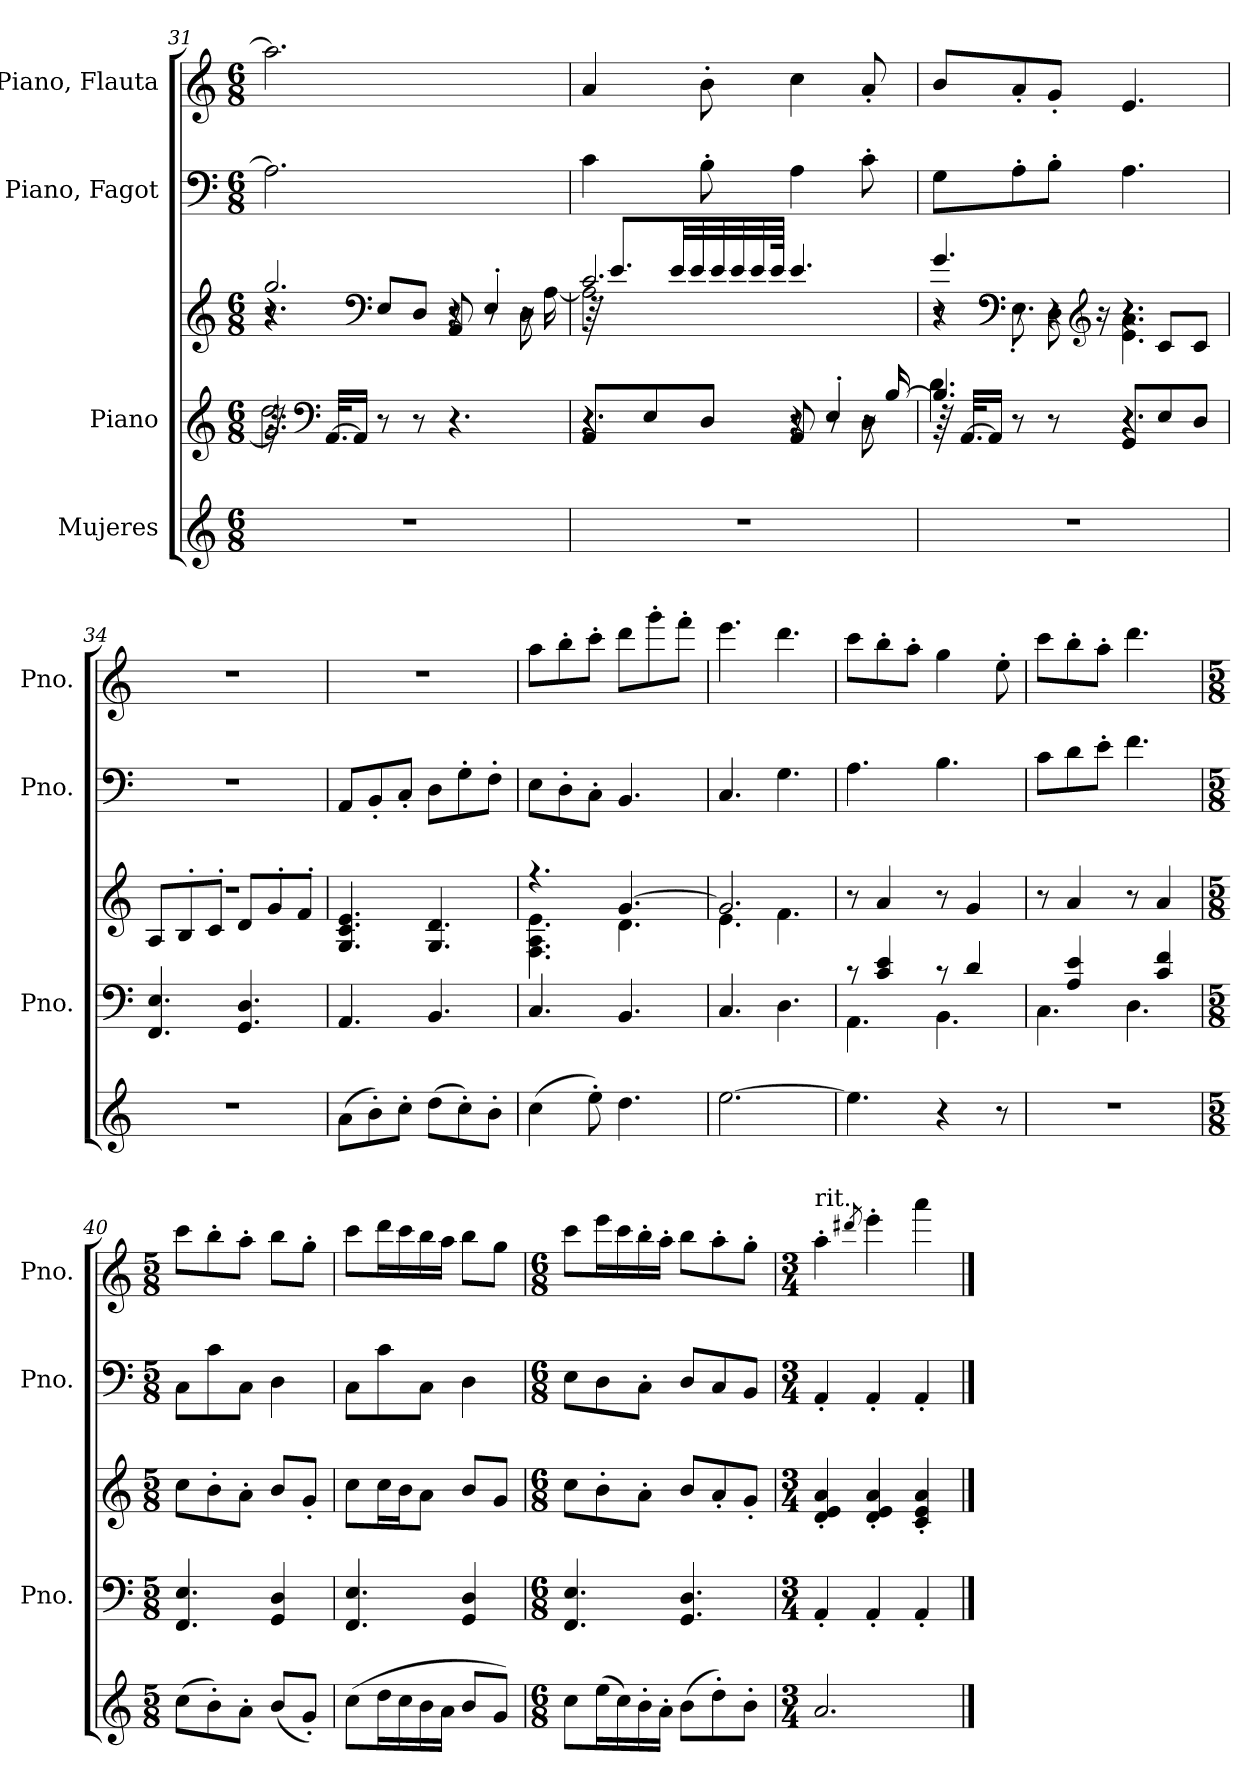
**kern	**kern	**kern	**kern	**kern
*part4	*part3	*part3	*part2	*part1
*staff5	*staff4	*staff3	*staff2	*staff1
*I"Mujeres	*I"Piano	*	*I"Piano, Fagot	*I"Piano, Flauta
*	*I'Pno.	*	*I'Pno.	*I'Pno.
*clefG2	*clefG2	*clefG2	*clefF4	*clefG2
*k[]	*k[]	*k[]	*k[]	*k[]
*M6/8	*M6/8	*M6/8	*M6/8	*M6/8
=31	=31	=31	=31	=31
*	*^	*^	*	*
*	*	*^	*	*^	*	*
*	*	*	*	*	*	*^	*	*
2.r	2.g/]	2.dd\	64r	2.gg/	4.r	8r	4.r	2.A\]	2.aa\]
*	*clefF4	*	*	*	*	*	*	*	*
.	.	.	[32.AA/KLL	.	.	.	.	.	.
.	.	.	16AA/JJ]	.	.	.	.	.	.
*	*	*	*	*clefF4	*	*	*	*	*
.	.	.	8r	.	.	8E/L	.	.	.
.	.	.	8r	.	.	8D/J	.	.	.
.	.	.	4.r	.	8r	8AA/	4r	.	.
.	.	.	.	.	8r	4E'/	.	.	.
.	.	.	.	.	16r	.	8D\	.	.
.	.	.	.	.	[16A\	.	.	.	.
*	*	*	*	*	*	*v	*v	*	*
=32	=32	=32	=32	=32	=32	=32	=32	=32
2.r	4.r	4.r	8AA/L	2.c/	2.A\]	64r	4c\	4a/
.	.	.	.	.	.	8.e/L	.	.
.	.	.	8E/	.	.	.	.	.
.	.	.	.	.	.	32e/LL	.	.
.	.	.	.	.	.	32e/	.	.
.	.	.	8D/J	.	.	.	8B'\	8b'\
.	.	.	.	.	.	32e/	.	.
.	.	.	.	.	.	32e/	.	.
.	.	.	.	.	.	32e/	.	.
.	.	.	.	.	.	64e/JJJk	.	.
.	8r	4r	8AA/	.	.	4.e/	4A\	4cc\
.	8r	.	4E'/	.	.	.	.	.
.	16r	8D\	.	.	.	.	8c'\	8a'/
.	[16B/	.	.	.	.	.	.	.
=33	=33	=33	=33	=33	=33	=33	=33	=33
*	*	*	*	*	*	*^	*	*
2.r	4.B/]	4.d\	64r	4.g/	8r	8r	4r	8G\L	8b/L
.	.	.	[32.AA/KLL	.	.	.	.	.	.
.	.	.	16AA/JJ]	.	.	.	.	.	.
*	*	*	*	*clefF4	*	*	*	*	*
.	.	.	8r	.	8.E'\	8r	.	8A'\	8a'/
.	.	.	8r	.	.	4r	8D\	8B'\J	8g'/J
*	*	*	*	*clefG2	*	*	*	*	*
.	.	.	.	.	16r	.	.	.	.
.	4.r	4.r	8GG/L	4.r	4.e\ 4.a\	.	4.r	4.A\	4.e/
.	.	.	8E/	.	.	8c/L	.	.	.
.	.	.	8D/J	.	.	8c/J	.	.	.
*	*v	*v	*v	*	*	*	*	*	*
*	*	*	*	*v	*v	*	*
!!LO:LB:g=z
=34	=34	=34	=34	=34	=34	=34
2.r	4.FF/ 4.E/	8A/L	2.r	2.r	2.r	2.r
.	.	8B'/	.	.	.	.
.	.	8c'/J	.	.	.	.
.	4.GG/ 4.D/	8d/L	.	.	.	.
.	.	8g'/	.	.	.	.
.	.	8f'/J	.	.	.	.
*	*	*v	*v	*v	*	*
=35	=35	=35	=35	=35
(>8a\L	4.AA/	4.G/ 4.c/ 4.e/	8AA/L	2.r
8b'\)	.	.	8BB'/	.
8cc'\J	.	.	8C'/J	.
(>8dd\L	4.BB/	4.G/ 4.d/	8D\L	.
8cc'\)	.	.	8G'\	.
8b'\J	.	.	8F'\J	.
=36	=36	=36	=36	=36
*	*	*^	*	*
(>4cc\	4.C/	4.r	4.F\ 4.A\ 4.e\	8E\L	8aa\L
.	.	.	.	8D'\	8bb'\
8ee'\)	.	.	.	8C'\J	8ccc'\J
4.dd\	4.BB/	[4.g/	4.d\	4.BB/	8ddd\L
.	.	.	.	.	8ggg'\
.	.	.	.	.	8fff'\J
=37	=37	=37	=37	=37	=37
[2.ee\	4.C/	2.g/]	4.e\	4.C/	4.eee\
.	4.D\	.	4.f\	4.G\	4.ddd\
*	*	*v	*v	*	*
=38	=38	=38	=38	=38
*	*^	*	*	*
4.ee\]	4.AA\	8rc	8r	4.A\	8ccc\L
.	.	4c/ 4e/	4a/	.	8bb'\
.	.	.	.	.	8aa'\J
4r	4.BB\	8rc	8r	4.B\	4gg\
.	.	4d/	4g/	.	.
8r	.	.	.	.	8ee'\
=39	=39	=39	=39	=39	=39
2.r	4.C\	8ryy	8r	8c\L	8ccc\L
.	.	4A/ 4e/	4a/	8d\	8bb'\
.	.	.	.	8e'\J	8aa'\J
.	4.D\	8ryy	8r	4.f\	4.ddd\
.	.	4c/ 4f/	4a/	.	.
*	*v	*v	*	*	*
!!LO:PB:g=z
=40	=40	=40	=40	=40
*M5/8	*M5/8	*M5/8	*M5/8	*M5/8
(>8cc\L	4.FF/ 4.E/	8cc\L	8C\L	8ccc\L
8b'\)	.	8b'\	8c\	8bb'\
8a'\J	.	8a'\J	8C\J	8aa'\J
(<8b/L	4GG/ 4D/	8b/L	4D\	8bb\L
8g'/J)	.	8g'/J	.	8gg'\J
=41	=41	=41	=41	=41
(>8cc\L	4.FF/ 4.E/	8cc\L	8C\L	8ccc\L
16dd\L	.	16cc\L	8c\	16ddd\L
16cc\	.	16b\J	.	16ccc\
16b\	.	8a\J	8C\J	16bb\
16a\JJ	.	.	.	16aa\JJ
8b/L	4GG/ 4D/	8b/L	4D\	8bb\L
8g/J)	.	8g/J	.	8gg\J
=42	=42	=42	=42	=42
*M6/8	*M6/8	*M6/8	*M6/8	*M6/8
8cc\L	4.FF/ 4.E/	8cc\L	8E\L	8ccc\L
(>16ee\L	.	8b'\	8D\	16eee\L
16cc\)	.	.	.	16ccc\
16b'\	.	8a'\J	8C'\J	16bb'\
16a'\JJ	.	.	.	16aa'\JJ
(>8b\L	4.GG/ 4.D/	8b/L	8D/L	8bb\L
8dd'\)	.	8a'/	8C/	8aa'\
8b'\J	.	8g'/J	8BB/J	8gg'\J
=43	=43	=43	=43	=43
*M3/4	*M3/4	*M3/4	*M3/4	*M3/4
!	!	!	!	!LO:TX:a:t=rit.
2.a/	4AA'/	4d/' 4e/' 4a/'	4AA'/	4aa'\
.	.	.	.	8qddd#X/
.	4AA'/	4d/' 4e/' 4a/'	4AA'/	4eee'\
.	4AA'/	4c/' 4e/' 4a/'	4AA'/	4aaa\
==	==	==	==	==
*-	*-	*-	*-	*-
